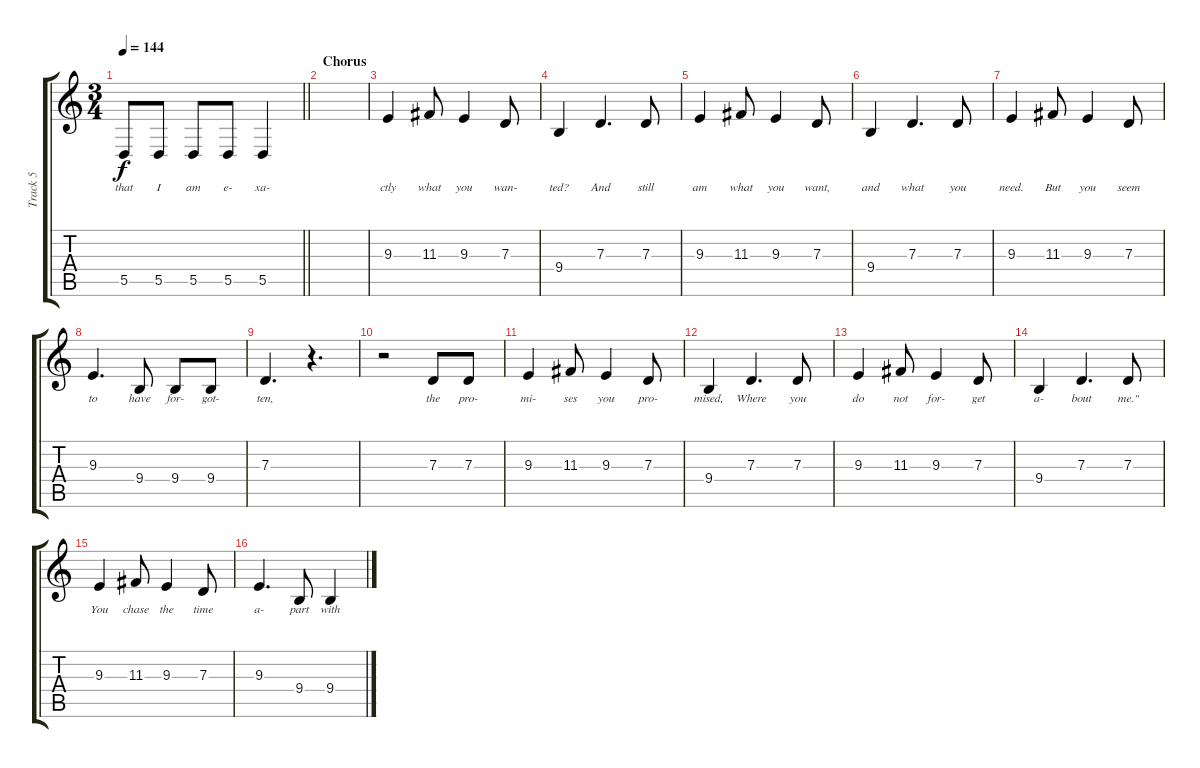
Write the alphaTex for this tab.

\track ("Track 5" "Track 5") {instrument clarinet}
\staff {score tabs}
\tuning (E4 B3 G3 D3 A2 D2) {hide}
\ts (3 4)
\tempo 144
\clef g2
\barLineRight lightlight
\ks c
5.5.8{lyrics (0 "that") lyrics (1 "") lyrics (2 "") lyrics (3 "") lyrics (4 "") dy f} 5.5.8{lyrics (0 "I") lyrics (1 "") lyrics (2 "") lyrics (3 "") lyrics (4 "")} 5.5.8{lyrics (0 "am") lyrics (1 "") lyrics (2 "") lyrics (3 "") lyrics (4 "")} 5.5.8{lyrics (0 "e-") lyrics (1 "") lyrics (2 "") lyrics (3 "") lyrics (4 "")} 5.5.4{lyrics (0 "xa-") lyrics (1 "") lyrics (2 "") lyrics (3 "") lyrics (4 "")} |
\section ("" "Chorus")
|
9.3.4{lyrics (0 "ctly") lyrics (1 "") lyrics (2 "") lyrics (3 "") lyrics (4 "")} 11.3.8{lyrics (0 "what") lyrics (1 "") lyrics (2 "") lyrics (3 "") lyrics (4 "")} 9.3.4{lyrics (0 "you") lyrics (1 "") lyrics (2 "") lyrics (3 "") lyrics (4 "")} 7.3.8{lyrics (0 "wan-") lyrics (1 "") lyrics (2 "") lyrics (3 "") lyrics (4 "")} |
9.4.4{lyrics (0 "ted?") lyrics (1 "") lyrics (2 "") lyrics (3 "") lyrics (4 "")} 7.3.4{d lyrics (0 "And") lyrics (1 "") lyrics (2 "") lyrics (3 "") lyrics (4 "")} 7.3.8{lyrics (0 "still") lyrics (1 "") lyrics (2 "") lyrics (3 "") lyrics (4 "")} |
9.3.4{lyrics (0 "am") lyrics (1 "") lyrics (2 "") lyrics (3 "") lyrics (4 "")} 11.3.8{lyrics (0 "what") lyrics (1 "") lyrics (2 "") lyrics (3 "") lyrics (4 "")} 9.3.4{lyrics (0 "you") lyrics (1 "") lyrics (2 "") lyrics (3 "") lyrics (4 "")} 7.3.8{lyrics (0 "want,") lyrics (1 "") lyrics (2 "") lyrics (3 "") lyrics (4 "")} |
9.4.4{lyrics (0 "and") lyrics (1 "") lyrics (2 "") lyrics (3 "") lyrics (4 "")} 7.3.4{d lyrics (0 "what") lyrics (1 "") lyrics (2 "") lyrics (3 "") lyrics (4 "")} 7.3.8{lyrics (0 "you") lyrics (1 "") lyrics (2 "") lyrics (3 "") lyrics (4 "")} |
9.3.4{lyrics (0 "need.") lyrics (1 "") lyrics (2 "") lyrics (3 "") lyrics (4 "")} 11.3.8{lyrics (0 "But") lyrics (1 "") lyrics (2 "") lyrics (3 "") lyrics (4 "")} 9.3.4{lyrics (0 "you") lyrics (1 "") lyrics (2 "") lyrics (3 "") lyrics (4 "")} 7.3.8{lyrics (0 "seem") lyrics (1 "") lyrics (2 "") lyrics (3 "") lyrics (4 "")} |
9.3.4{d lyrics (0 "to") lyrics (1 "") lyrics (2 "") lyrics (3 "") lyrics (4 "")} 9.4.8{lyrics (0 "have") lyrics (1 "") lyrics (2 "") lyrics (3 "") lyrics (4 "")} 9.4.8{lyrics (0 "for-") lyrics (1 "") lyrics (2 "") lyrics (3 "") lyrics (4 "")} 9.4.8{lyrics (0 "got-") lyrics (1 "") lyrics (2 "") lyrics (3 "") lyrics (4 "")} |
7.3.4{d lyrics (0 "ten,") lyrics (1 "") lyrics (2 "") lyrics (3 "") lyrics (4 "")} r.4{d} |
r.2 7.3.8{lyrics (0 "the") lyrics (1 "") lyrics (2 "") lyrics (3 "") lyrics (4 "")} 7.3.8{lyrics (0 "pro-") lyrics (1 "") lyrics (2 "") lyrics (3 "") lyrics (4 "")} |
9.3.4{lyrics (0 "mi-") lyrics (1 "") lyrics (2 "") lyrics (3 "") lyrics (4 "")} 11.3.8{lyrics (0 "ses") lyrics (1 "") lyrics (2 "") lyrics (3 "") lyrics (4 "")} 9.3.4{lyrics (0 "you") lyrics (1 "") lyrics (2 "") lyrics (3 "") lyrics (4 "")} 7.3.8{lyrics (0 "pro-") lyrics (1 "") lyrics (2 "") lyrics (3 "") lyrics (4 "")} |
9.4.4{lyrics (0 "mised,") lyrics (1 "") lyrics (2 "") lyrics (3 "") lyrics (4 "")} 7.3.4{d lyrics (0 "Where") lyrics (1 "") lyrics (2 "") lyrics (3 "") lyrics (4 "")} 7.3.8{lyrics (0 "you") lyrics (1 "") lyrics (2 "") lyrics (3 "") lyrics (4 "")} |
9.3.4{lyrics (0 "do") lyrics (1 "") lyrics (2 "") lyrics (3 "") lyrics (4 "")} 11.3.8{lyrics (0 "not") lyrics (1 "") lyrics (2 "") lyrics (3 "") lyrics (4 "")} 9.3.4{lyrics (0 "for-") lyrics (1 "") lyrics (2 "") lyrics (3 "") lyrics (4 "")} 7.3.8{lyrics (0 "get") lyrics (1 "") lyrics (2 "") lyrics (3 "") lyrics (4 "")} |
9.4.4{lyrics (0 "a-") lyrics (1 "") lyrics (2 "") lyrics (3 "") lyrics (4 "")} 7.3.4{d lyrics (0 "bout") lyrics (1 "") lyrics (2 "") lyrics (3 "") lyrics (4 "")} 7.3.8{lyrics (0 "me.\"") lyrics (1 "") lyrics (2 "") lyrics (3 "") lyrics (4 "")} |
9.3.4{lyrics (0 "You") lyrics (1 "") lyrics (2 "") lyrics (3 "") lyrics (4 "")} 11.3.8{lyrics (0 "chase") lyrics (1 "") lyrics (2 "") lyrics (3 "") lyrics (4 "")} 9.3.4{lyrics (0 "the") lyrics (1 "") lyrics (2 "") lyrics (3 "") lyrics (4 "")} 7.3.8{lyrics (0 "time") lyrics (1 "") lyrics (2 "") lyrics (3 "") lyrics (4 "")} |
9.3.4{d lyrics (0 "a-") lyrics (1 "") lyrics (2 "") lyrics (3 "") lyrics (4 "")} 9.4.8{lyrics (0 "part") lyrics (1 "") lyrics (2 "") lyrics (3 "") lyrics (4 "")} 9.4.4{lyrics (0 "with") lyrics (1 "") lyrics (2 "") lyrics (3 "") lyrics (4 "")}
